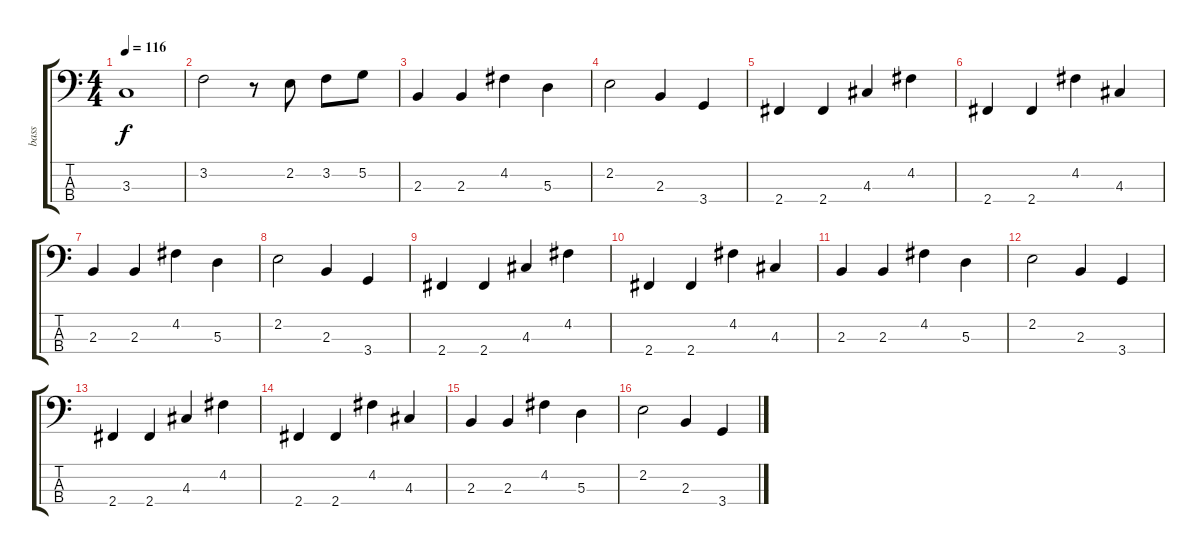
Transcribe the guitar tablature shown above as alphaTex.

\track ("bass" "bass") {instrument electricbasspick}
\staff {score tabs}
\tuning (G2 D2 A1 E1) {hide}
\ts (4 4)
\tempo 116
\clef f4
\ks c
3.3.1{dy f} |
3.2.2 r.8 2.2.8 3.2.8 5.2.8 |
2.3.4 2.3.4 4.2.4 5.3.4 |
2.2.2 2.3.4 3.4.4 |
2.4.4 2.4.4 4.3.4 4.2.4 |
2.4.4 2.4.4 4.2.4 4.3.4 |
2.3.4 2.3.4 4.2.4 5.3.4 |
2.2.2 2.3.4 3.4.4 |
2.4.4 2.4.4 4.3.4 4.2.4 |
2.4.4 2.4.4 4.2.4 4.3.4 |
2.3.4 2.3.4 4.2.4 5.3.4 |
2.2.2 2.3.4 3.4.4 |
2.4.4 2.4.4 4.3.4 4.2.4 |
2.4.4 2.4.4 4.2.4 4.3.4 |
2.3.4 2.3.4 4.2.4 5.3.4 |
2.2.2 2.3.4 3.4.4
